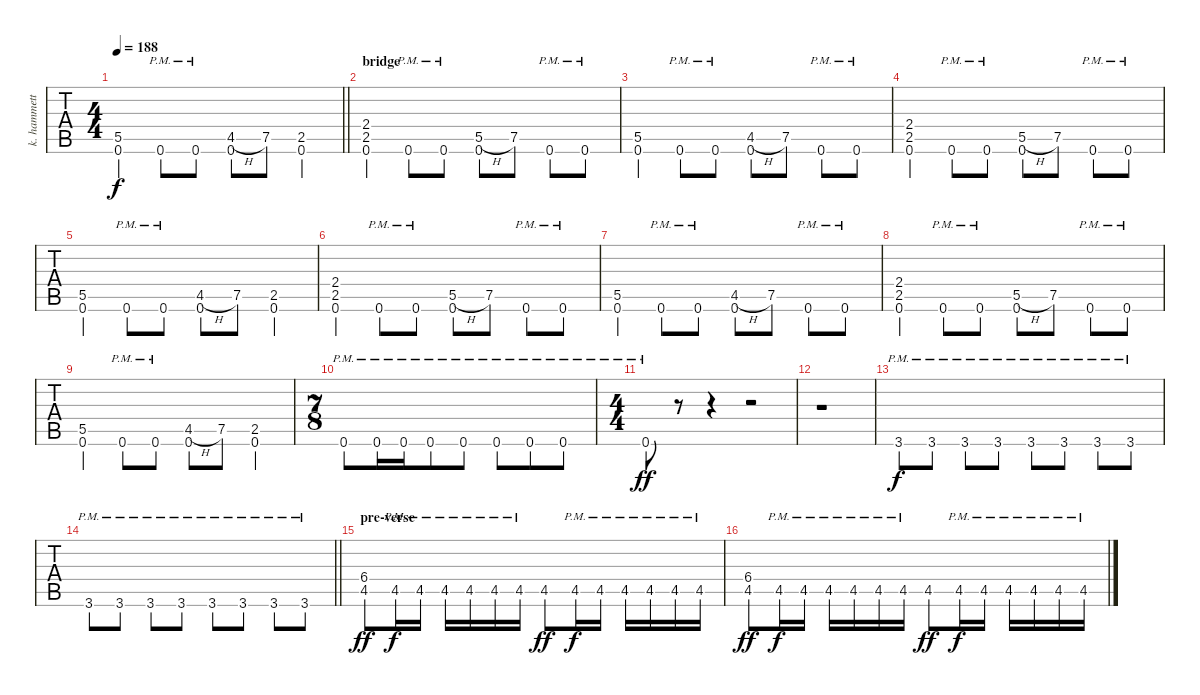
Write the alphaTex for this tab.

\track ("k. hammett - rhythm guitar" "k. hammett") {instrument distortionguitar}
\staff {tabs}
\tuning (E4 B3 G3 D3 A2 E2) {hide}
\ts (4 4)
\tempo 188
\clef g2
\barLineRight lightlight
\ks c
(5.5 0.6).4{dy f} 0.6{pm}.8 0.6{pm}.8 (4.5{h} 0.6).8 7.5.8 (2.5 0.6).4 |
\section ("" "bridge")
(2.4 2.5 0.6).4 0.6{pm}.8 0.6{pm}.8 (5.5{h} 0.6).8 7.5.8 0.6{pm}.8 0.6{pm}.8 |
(5.5 0.6).4 0.6{pm}.8 0.6{pm}.8 (4.5{h} 0.6).8 7.5.8 0.6{pm}.8 0.6{pm}.8 |
(2.4 2.5 0.6).4 0.6{pm}.8 0.6{pm}.8 (5.5{h} 0.6).8 7.5.8 0.6{pm}.8 0.6{pm}.8 |
(5.5 0.6).4 0.6{pm}.8 0.6{pm}.8 (4.5{h} 0.6).8 7.5.8 (2.5 0.6).4 |
(2.4 2.5 0.6).4 0.6{pm}.8 0.6{pm}.8 (5.5{h} 0.6).8 7.5.8 0.6{pm}.8 0.6{pm}.8 |
(5.5 0.6).4 0.6{pm}.8 0.6{pm}.8 (4.5{h} 0.6).8 7.5.8 0.6{pm}.8 0.6{pm}.8 |
(2.4 2.5 0.6).4 0.6{pm}.8 0.6{pm}.8 (5.5{h} 0.6).8 7.5.8 0.6{pm}.8 0.6{pm}.8 |
(5.5 0.6).4 0.6{pm}.8 0.6{pm}.8 (4.5{h} 0.6).8 7.5.8 (2.5 0.6).4 |
\ts (7 8)
0.6{pm}.8 0.6{pm}.16 0.6{pm}.16 0.6{pm}.8 0.6{pm}.8 0.6{pm}.8 0.6{pm}.8 0.6{pm}.8 |
\ts (4 4)
0.6{ac pm}.8{dy ff} r.8 r.4 r.2 |
r.1 |
3.6{pm}.8{dy f} 3.6{pm}.8 3.6{pm}.8 3.6{pm}.8 3.6{pm}.8 3.6{pm}.8 3.6{pm}.8 3.6{pm}.8 |
\barLineRight lightlight
3.6{pm}.8 3.6{pm}.8 3.6{pm}.8 3.6{pm}.8 3.6{pm}.8 3.6{pm}.8 3.6{pm}.8 3.6{pm}.8 |
\section ("" "pre-verse")
(6.4{ac} 4.5{ac}).8{dy ff} 4.5{pm}.16{dy f} 4.5{pm}.16 4.5{pm}.16 4.5{pm}.16 4.5{pm}.16 4.5{pm}.16 4.5{ac}.8{dy ff} 4.5{pm}.16{dy f} 4.5{pm}.16 4.5{pm}.16 4.5{pm}.16 4.5{pm}.16 4.5{pm}.16 |
(6.4{ac} 4.5{ac}).8{dy ff} 4.5{pm}.16{dy f} 4.5{pm}.16 4.5{pm}.16 4.5{pm}.16 4.5{pm}.16 4.5{pm}.16 4.5{ac}.8{dy ff} 4.5{pm}.16{dy f} 4.5{pm}.16 4.5{pm}.16 4.5{pm}.16 4.5{pm}.16 4.5{pm}.16
